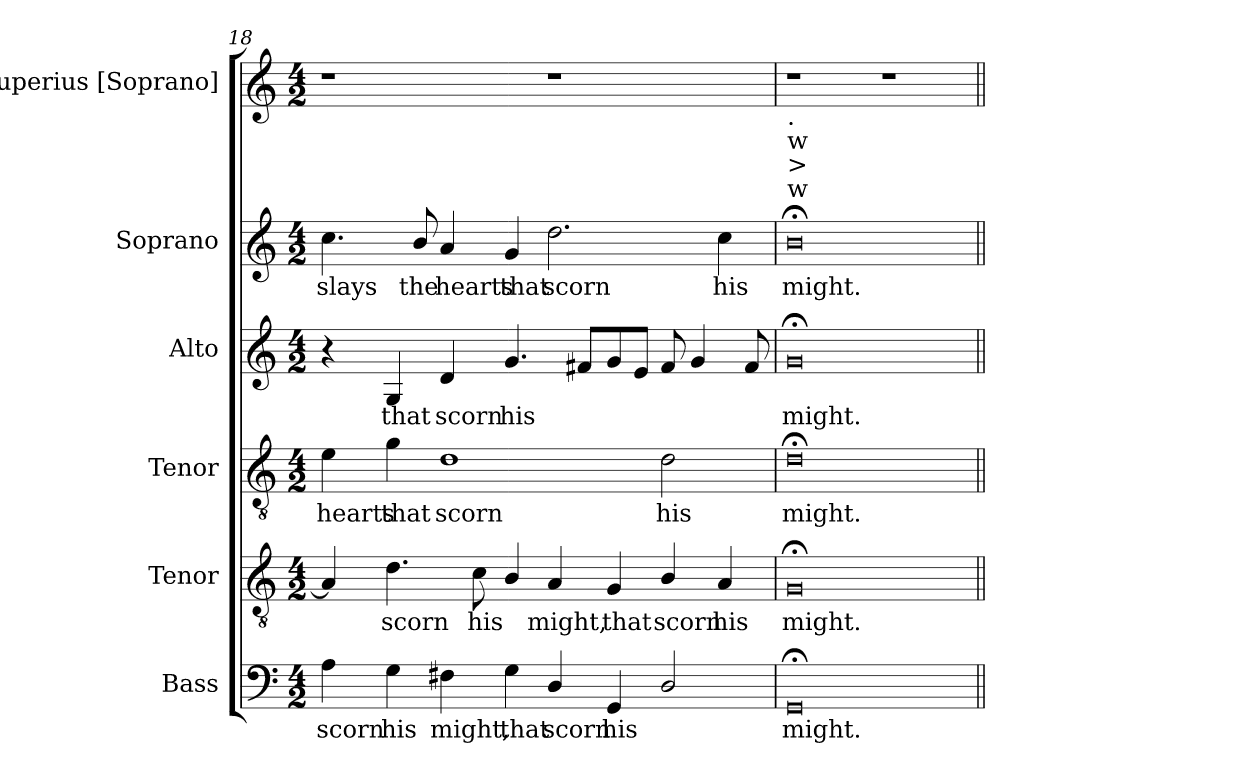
**kern	**text	**kern	**text	**kern	**text	**kern	**text	**kern	**text	**kern
*part6	*part6	*part5	*part5	*part4	*part4	*part3	*part3	*part2	*part2	*part1
*staff6	*staff6	*staff5	*staff5	*staff4	*staff4	*staff3	*staff3	*staff2	*staff2	*staff1
*I"Bass	*	*I"Tenor	*	*I"Tenor	*	*I"Alto	*	*I"Soprano	*	*I"Superius [Soprano]
*I'B.	*	*I'T.	*	*I'T.	*	*I'A.	*	*I'S2.	*	*I'S1.
*clefF4	*	*clefGv2	*	*clefGv2	*	*clefG2	*	*clefG2	*	*clefG2
*	*	*ITrd7c12	*	*ITrd7c12	*	*	*	*	*	*
*k[]	*	*k[]	*	*k[]	*	*k[]	*	*k[]	*	*k[]
*C:	*	*C:	*	*C:	*	*C:	*	*C:	*	*C:
*M4/2	*	*M4/2	*	*M4/2	*	*M4/2	*	*M4/2	*	*M4/2
=18	=18	=18	=18	=18	=18	=18	=18	=18	=18	=18
!	!LO:LY:b:color=#000000	!	!	!	!	!	!	!	!	!
!	!	!	!	!	!LO:LY:b:color=#000000	!	!	!	!	!
!	!	!	!	!	!	!	!	!	!LO:LY:b:color=#000000	!
4Ai\	scorn	4AAi/]	.	4Ei\	hearts	4r	.	4.cci\	slays	1r
!	!LO:LY:b:color=#000000	!	!	!	!	!	!	!	!	!
!	!	!	!LO:LY:b:color=#000000	!	!	!	!	!	!	!
!	!	!	!	!	!LO:LY:b:color=#000000	!	!	!	!	!
!	!	!	!	!	!	!	!LO:LY:b:color=#000000	!	!	!
4Gi\	his	4.Di\	scorn	4Gi\	that	4Gi/	that	.	.	.
!	!	!	!	!	!	!	!	!	!LO:LY:b:color=#000000	!
.	.	.	.	.	.	.	.	8bi/	the	.
!	!LO:LY:b:color=#000000	!	!	!	!	!	!	!	!	!
!	!	!	!	!	!LO:LY:b:color=#000000	!	!	!	!	!
!	!	!	!	!	!	!	!LO:LY:b:color=#000000	!	!	!
!	!	!	!	!	!	!	!	!	!LO:LY:b:color=#000000	!
4F#Xi\	might,	.	.	1Di	scorn	4di/	scorn	4ai/	hearts	.
!	!	!	!LO:LY:b:color=#000000	!	!	!	!	!	!	!
.	.	8Ci\	his	.	.	.	.	.	.	.
!	!LO:LY:b:color=#000000	!	!	!	!	!	!	!	!	!
!	!	!	!	!	!	!	!LO:LY:b:color=#000000	!	!	!
!	!	!	!	!	!	!	!	!	!LO:LY:b:color=#000000	!
4Gi\	that	4BBi/	.	.	.	4.gi/	his	4gi/	that	.
!	!LO:LY:b:color=#000000	!	!	!	!	!	!	!	!	!
!	!	!	!LO:LY:b:color=#000000	!	!	!	!	!	!	!
!	!	!	!	!	!	!	!	!	!LO:LY:b:color=#000000	!
4Di/	scorn	4AAi/	might,	.	.	.	.	2.ddi\	scorn	1r
.	.	.	.	.	.	8f#Xi/L	.	.	.	.
!	!LO:LY:b:color=#000000	!	!	!	!	!	!	!	!	!
!	!	!	!LO:LY:b:color=#000000	!	!	!	!	!	!	!
4GGi/	his	4GGi/	that	.	.	8gi/	.	.	.	.
.	.	.	.	.	.	8ei/J	.	.	.	.
!	!	!	!LO:LY:b:color=#000000	!	!	!	!	!	!	!
!	!	!	!	!	!LO:LY:b:color=#000000	!	!	!	!	!
2Di/	.	4BBi/	scorn	2Di\	his	8f#i/	.	.	.	.
.	.	.	.	.	.	4gi/	.	.	.	.
!	!	!	!LO:LY:b:color=#000000	!	!	!	!	!	!	!
!	!	!	!	!	!	!	!	!	!LO:LY:b:color=#000000	!
.	.	4AAi/	his	.	.	.	.	4cci\	his	.
.	.	.	.	.	.	8f#i/	.	.	.	.
=19	=19	=19	=19	=19	=19	=19	=19	=19	=19	=19
!	!LO:LY:b:color=#000000	!	!	!	!	!	!	!	!	!
!	!	!	!LO:LY:b:color=#000000	!	!	!	!	!	!	!
!	!	!	!	!	!LO:LY:b:color=#000000	!	!	!	!	!
!	!	!	!	!	!	!	!LO:LY:b:color=#000000	!	!	!
!	!	!	!	!	!	!	!	!LO:TX:a:t=w	!	!
!	!	!	!	!	!	!	!	!LO:TX:t=>	!	!
!	!	!	!	!	!	!	!	!LO:TX:t=w	!	!
!	!	!	!	!	!	!	!	!LO:TX:t=.	!	!
!	!	!	!	!	!	!	!	!	!LO:LY:b:color=#000000	!
0GG;i	might.	0GG;i	might.	0D;i	might.	0g;i	might.	0b;i	might.	1r
.	.	.	.	.	.	.	.	.	.	1r
=||	=||	=||	=||	=||	=||	=||	=||	=||	=||	=||
*-	*-	*-	*-	*-	*-	*-	*-	*-	*-	*-
